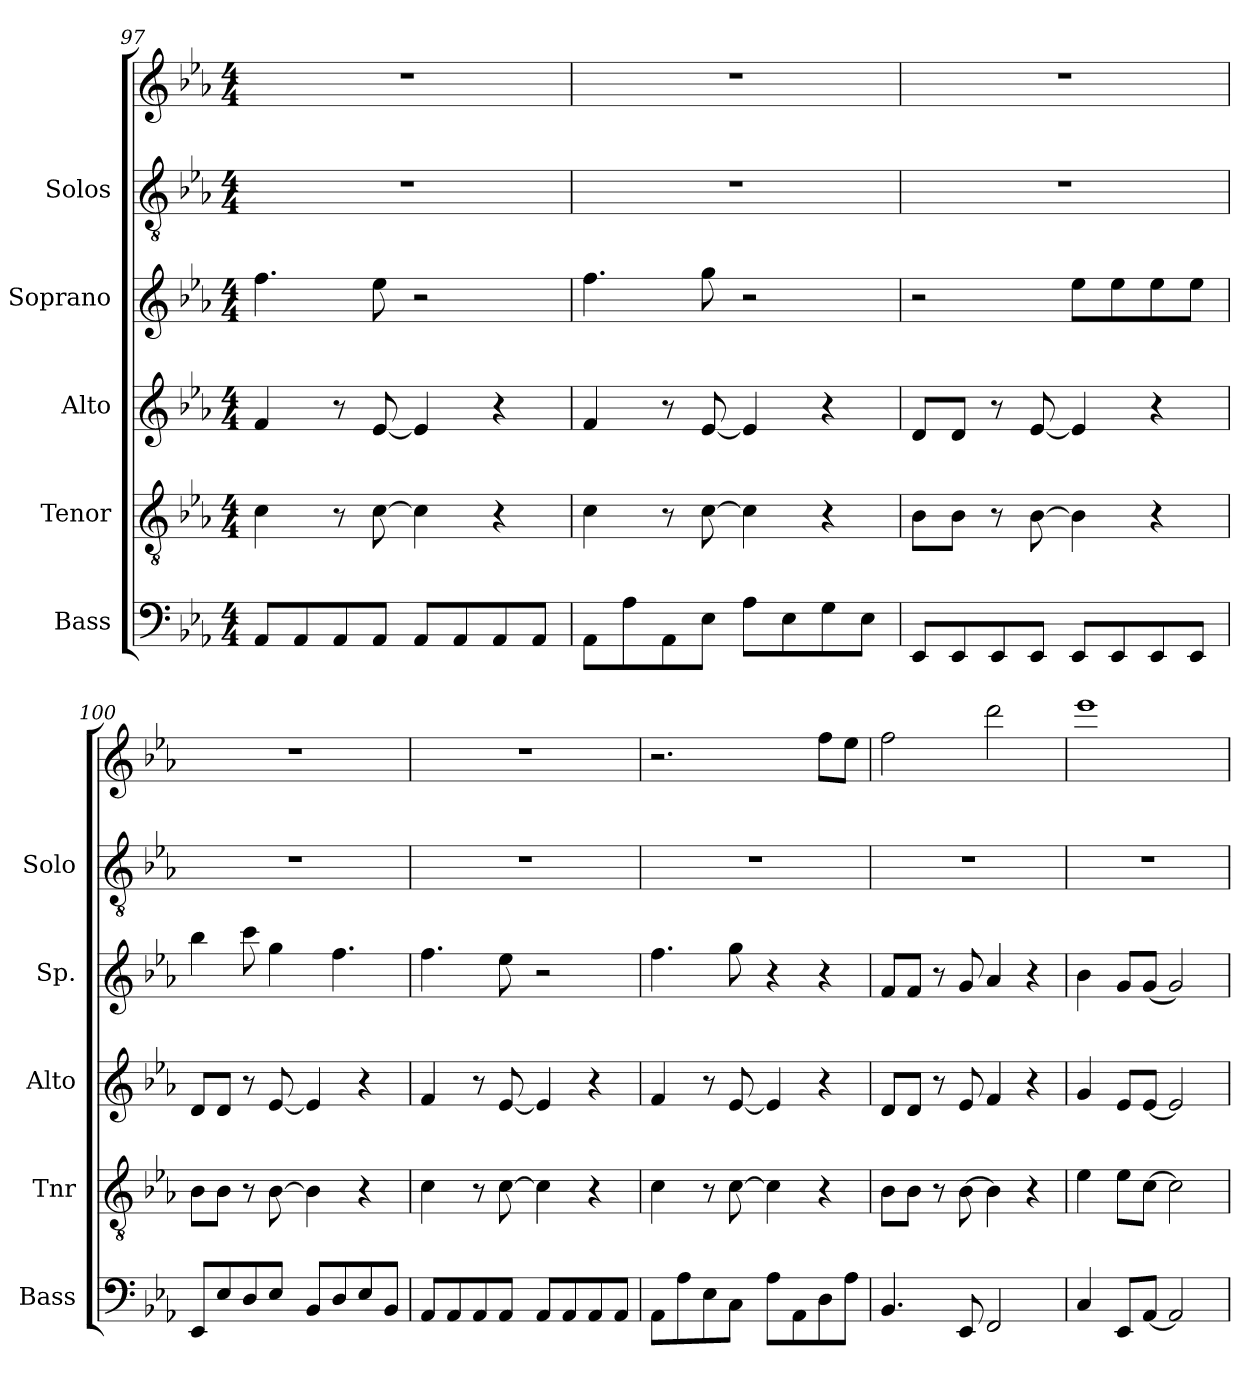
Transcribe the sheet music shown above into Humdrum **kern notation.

**kern	**kern	**kern	**kern	**kern	**kern
*part5	*part4	*part3	*part2	*part1	*part1
*staff6	*staff5	*staff4	*staff3	*staff2	*staff1
*I"Bass	*I"Tenor	*I"Alto	*I"Soprano	*I"Solos	*
*I'Bass	*I'Tnr	*I'Alto	*I'Sp.	*I'Solo	*
*clefF4	*clefGv2	*clefG2	*clefG2	*clefGv2	*clefG2
*k[b-e-a-]	*k[b-e-a-]	*k[b-e-a-]	*k[b-e-a-]	*k[b-e-a-]	*k[b-e-a-]
*M4/4	*M4/4	*M4/4	*M4/4	*M4/4	*M4/4
=97	=97	=97	=97	=97	=97
8AA-/L	4c\	4f/	4.ff\	1r	1r
8AA-/	.	.	.	.	.
8AA-/	8r	8r	.	.	.
8AA-/J	[8c\	[8e-/	8ee-\	.	.
8AA-/L	4c\]	4e-/]	2r	.	.
8AA-/	.	.	.	.	.
8AA-/	4r	4r	.	.	.
8AA-/J	.	.	.	.	.
!!LO:PB:g=z
=98	=98	=98	=98	=98	=98
8AA-\L	4c\	4f/	4.ff\	1r	1r
8A-\	.	.	.	.	.
8AA-\	8r	8r	.	.	.
8E-\J	[8c\	[8e-/	8gg\	.	.
8A-\L	4c\]	4e-/]	2r	.	.
8E-\	.	.	.	.	.
8G\	4r	4r	.	.	.
8E-\J	.	.	.	.	.
=99	=99	=99	=99	=99	=99
8EE-/L	8B-\L	8d/L	2r	1r	1r
8EE-/	8B-\J	8d/J	.	.	.
8EE-/	8r	8r	.	.	.
8EE-/J	[8B-\	[8e-/	.	.	.
8EE-/L	4B-\]	4e-/]	8ee-\L	.	.
8EE-/	.	.	8ee-\	.	.
8EE-/	4r	4r	8ee-\	.	.
8EE-/J	.	.	8ee-\J	.	.
=100	=100	=100	=100	=100	=100
8EE-/L	8B-\L	8d/L	4bb-\	1r	1r
8E-/	8B-\J	8d/J	.	.	.
8D/	8r	8r	8ccc\	.	.
8E-/J	[8B-\	[8e-/	4gg\	.	.
8BB-/L	4B-\]	4e-/]	.	.	.
8D/	.	.	4.ff\	.	.
8E-/	4r	4r	.	.	.
8BB-/J	.	.	.	.	.
=101	=101	=101	=101	=101	=101
8AA-/L	4c\	4f/	4.ff\	1r	1r
8AA-/	.	.	.	.	.
8AA-/	8r	8r	.	.	.
8AA-/J	[8c\	[8e-/	8ee-\	.	.
8AA-/L	4c\]	4e-/]	2r	.	.
8AA-/	.	.	.	.	.
8AA-/	4r	4r	.	.	.
8AA-/J	.	.	.	.	.
!!LO:LB:g=z
=102	=102	=102	=102	=102	=102
8AA-\L	4c\	4f/	4.ff\	1r	2.r
8A-\	.	.	.	.	.
8E-\	8r	8r	.	.	.
8C\J	[8c\	[8e-/	8gg\	.	.
8A-\L	4c\]	4e-/]	4r	.	.
8AA-\	.	.	.	.	.
8D\	4r	4r	4r	.	8ff\L
8A-\J	.	.	.	.	8ee-\J
=103	=103	=103	=103	=103	=103
4.BB-/	8B-\L	8d/L	8f/L	1r	2ff\
.	8B-\J	8d/J	8f/J	.	.
.	8r	8r	8r	.	.
8EE-/	[8B-\	8e-/	8g/	.	.
2FF/	4B-\]	4f/	4a-/	.	2ddd\
.	4r	4r	4r	.	.
=104	=104	=104	=104	=104	=104
4C/	4e-\	4g/	4b-\	1r	1eee-
8EE-/L	8e-\L	8e-/L	8g/L	.	.
[8AA-/J	[8c\J	[8e-/J	(<8g/J	.	.
2AA-/]	2c\]	2e-/]	2g/)	.	.
=	=	=	=	=	=
*-	*-	*-	*-	*-	*-
